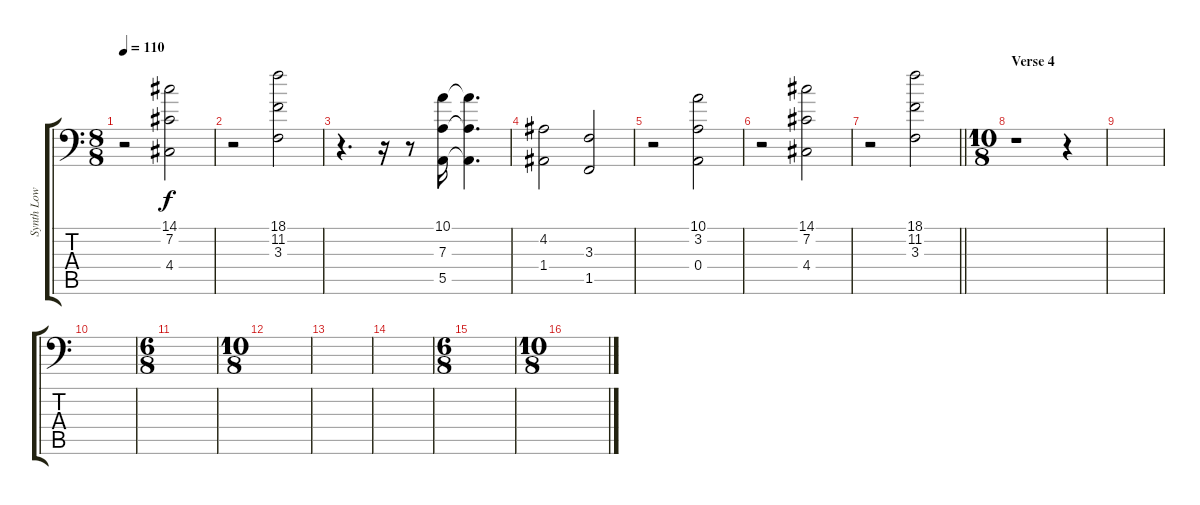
\track ("Synth Low" "Synth Low") {instrument stringensemble1}
\staff {score tabs}
\tuning (B3 Gb3 D3 A2 E2 A1) {hide}
\ts (8 8)
\tempo 110
\clef f4
\ks c
r.2{dy f balance 16} (14.1 7.2 4.4).2 |
r.2 (18.1 11.2 3.3).2 |
r.4{d} r.16 r.8 (10.1 7.3 5.5).16 (10.1{t} 7.3{t} 5.5{t}).4{d} |
(4.2 1.4).2 (3.3 1.5).2 |
r.2 (10.1 3.2 0.4).2 |
r.2 (14.1 7.2 4.4).2 |
\barLineRight lightlight
r.2 (18.1 11.2 3.3).2 |
\ts (10 8)
\section ("" "Verse 4")
r.1{balance 8} r.4 |
|
|
\ts (6 8)
|
\ts (10 8)
|
|
|
\ts (6 8)
|
\ts (10 8)
